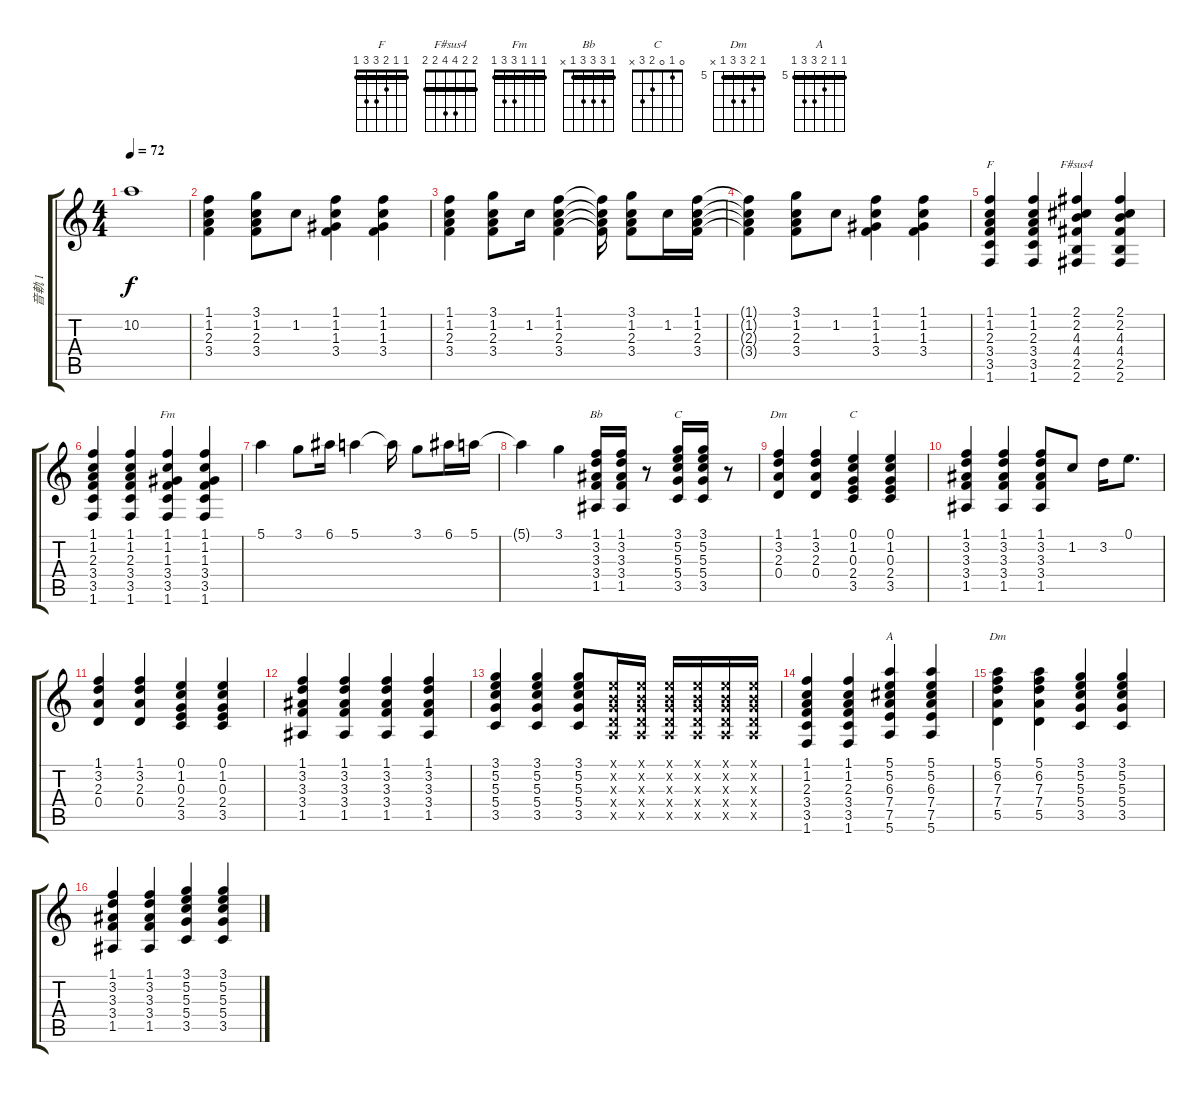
\track ("音軌 1" "音軌 1") {instrument electricguitarjazz}
\staff {score tabs}
\tuning (E4 B3 G3 D3 A2 E2) {hide}
\chord ("F" 1 1 2 3 3 1) {barre 1}
\chord ("F#sus4" 2 2 4 4 2 2) {barre 2}
\chord ("Fm" 1 1 1 3 3 1) {barre 1}
\chord ("Bb" 1 3 3 3 1 x) {barre 1}
\chord ("C" 3 5 5 5 3 x) {barre 3}
\chord ("Dm" 1 3 2 0 x x)
\chord ("C" 0 1 0 2 3 x)
\chord ("A" 5 5 6 7 7 5) {firstfret 5 barre 5}
\chord ("Dm" 5 6 7 7 5 x) {firstfret 5 barre 5}
\ts (4 4)
\tempo 72
\clef g2
\ks c
10.2{t}.1{dy f} |
(1.1 1.2 2.3 3.4).4{instrument electricguitarjazz} (3.1 1.2 2.3 3.4).8 1.2.8 (1.1 1.2 1.3 3.4).4 (1.1 1.2 1.3 3.4).4 |
(1.1 1.2 2.3 3.4).4 (3.1 1.2 2.3 3.4).8 1.2.16 (1.1 1.2 2.3 3.4).4 (1.1{t} 1.2{t} 2.3{t} 3.4{t}).16 (3.1 1.2 2.3 3.4).8 1.2.16 (1.1 1.2 2.3 3.4).16 |
(1.1{t} 1.2{t} 2.3{t} 3.4{t}).4 (3.1 1.2 2.3 3.4).8 1.2.8 (1.1 1.2 1.3 3.4).4 (1.1 1.2 1.3 3.4).4 |
(1.1 1.2 2.3 3.4 3.5 1.6).4{ch "F"} (1.1 1.2 2.3 3.4 3.5 1.6).4 (2.1 2.2 4.3 4.4 2.5 2.6).4{ch "F#sus4"} (2.1 2.2 4.3 4.4 2.5 2.6).4 |
(1.1 1.2 2.3 3.4 3.5 1.6).4 (1.1 1.2 2.3 3.4 3.5 1.6).4 (1.1 1.2 1.3 3.4 3.5 1.6).4{ch "Fm"} (1.1 1.2 1.3 3.4 3.5 1.6).4 |
5.1.4 3.1.8 6.1.16 5.1.4 5.1{t}.16 3.1.8 6.1.16 5.1.16 |
5.1{t}.4 3.1.4 (1.1 3.2 3.3 3.4 1.5).16{ch "Bb" instrument overdrivenguitar} (1.1 3.2 3.3 3.4 1.5).16 r.8 (3.1 5.2 5.3 5.4 3.5).16{ch "C"} (3.1 5.2 5.3 5.4 3.5).16 r.8 |
(1.1 3.2 2.3 0.4).4{ch "Dm"} (1.1 3.2 2.3 0.4).4 (0.1 1.2 0.3 2.4 3.5).4{ch "C"} (0.1 1.2 0.3 2.4 3.5).4 |
(1.1 3.2 3.3 3.4 1.5).4 (1.1 3.2 3.3 3.4 1.5).4 (1.1 3.2 3.3 3.4 1.5).8 1.2.8 3.2.16 0.1.8{d} |
(1.1 3.2 2.3 0.4).4 (1.1 3.2 2.3 0.4).4 (0.1 1.2 0.3 2.4 3.5).4 (0.1 1.2 0.3 2.4 3.5).4 |
(1.1 3.2 3.3 3.4 1.5).4 (1.1 3.2 3.3 3.4 1.5).4 (1.1 3.2 3.3 3.4 1.5).4 (1.1 3.2 3.3 3.4 1.5).4 |
(3.1 5.2 5.3 5.4 3.5).4 (3.1 5.2 5.3 5.4 3.5).4 (3.1 5.2 5.3 5.4 3.5).8 (0.1{x} 0.2{x} 0.3{x} 0.4{x} 0.5{x}).16 (0.1{x} 0.2{x} 0.3{x} 0.4{x} 0.5{x}).16 (0.1{x} 0.2{x} 0.3{x} 0.4{x} 0.5{x}).16 (0.1{x} 0.2{x} 0.3{x} 0.4{x} 0.5{x}).16 (0.1{x} 0.2{x} 0.3{x} 0.4{x} 0.5{x}).16 (0.1{x} 0.2{x} 0.3{x} 0.4{x} 0.5{x}).16 |
(1.1 1.2 2.3 3.4 3.5 1.6).4 (1.1 1.2 2.3 3.4 3.5 1.6).4 (5.1 5.2 6.3 7.4 7.5 5.6).4{ch "A"} (5.1 5.2 6.3 7.4 7.5 5.6).4 |
(5.1 6.2 7.3 7.4 5.5).4{ch "Dm"} (5.1 6.2 7.3 7.4 5.5).4 (3.1 5.2 5.3 5.4 3.5).4 (3.1 5.2 5.3 5.4 3.5).4 |
(1.1 3.2 3.3 3.4 1.5).4 (1.1 3.2 3.3 3.4 1.5).4 (3.1 5.2 5.3 5.4 3.5).4 (3.1 5.2 5.3 5.4 3.5).4
